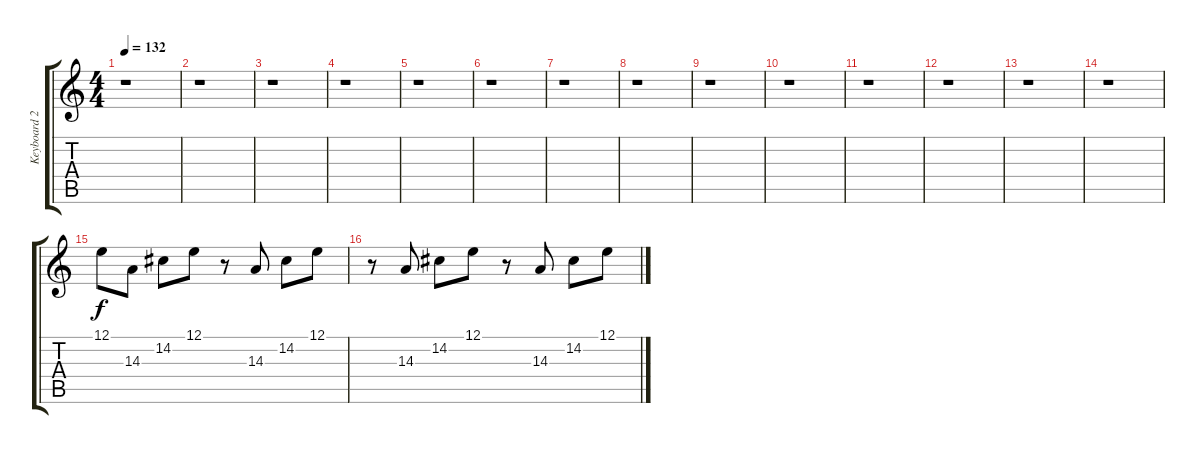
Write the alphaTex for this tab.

\track ("Keyboard 2" "Keyboard 2") {instrument vibraphone}
\staff {score tabs}
\tuning (E4 B3 G3 D3 A2 E2) {hide}
\ts (4 4)
\tempo 132
\clef g2
\ks c
r.1{dy f} |
r.1 |
r.1 |
r.1 |
r.1 |
r.1 |
r.1 |
r.1 |
r.1 |
r.1 |
r.1 |
r.1 |
r.1 |
r.1 |
12.1.8{volume 10 instrument vibraphone} 14.3.8 14.2.8 12.1.8 r.8 14.3.8 14.2.8 12.1.8 |
r.8 14.3.8 14.2.8 12.1.8 r.8 14.3.8 14.2.8 12.1.8
